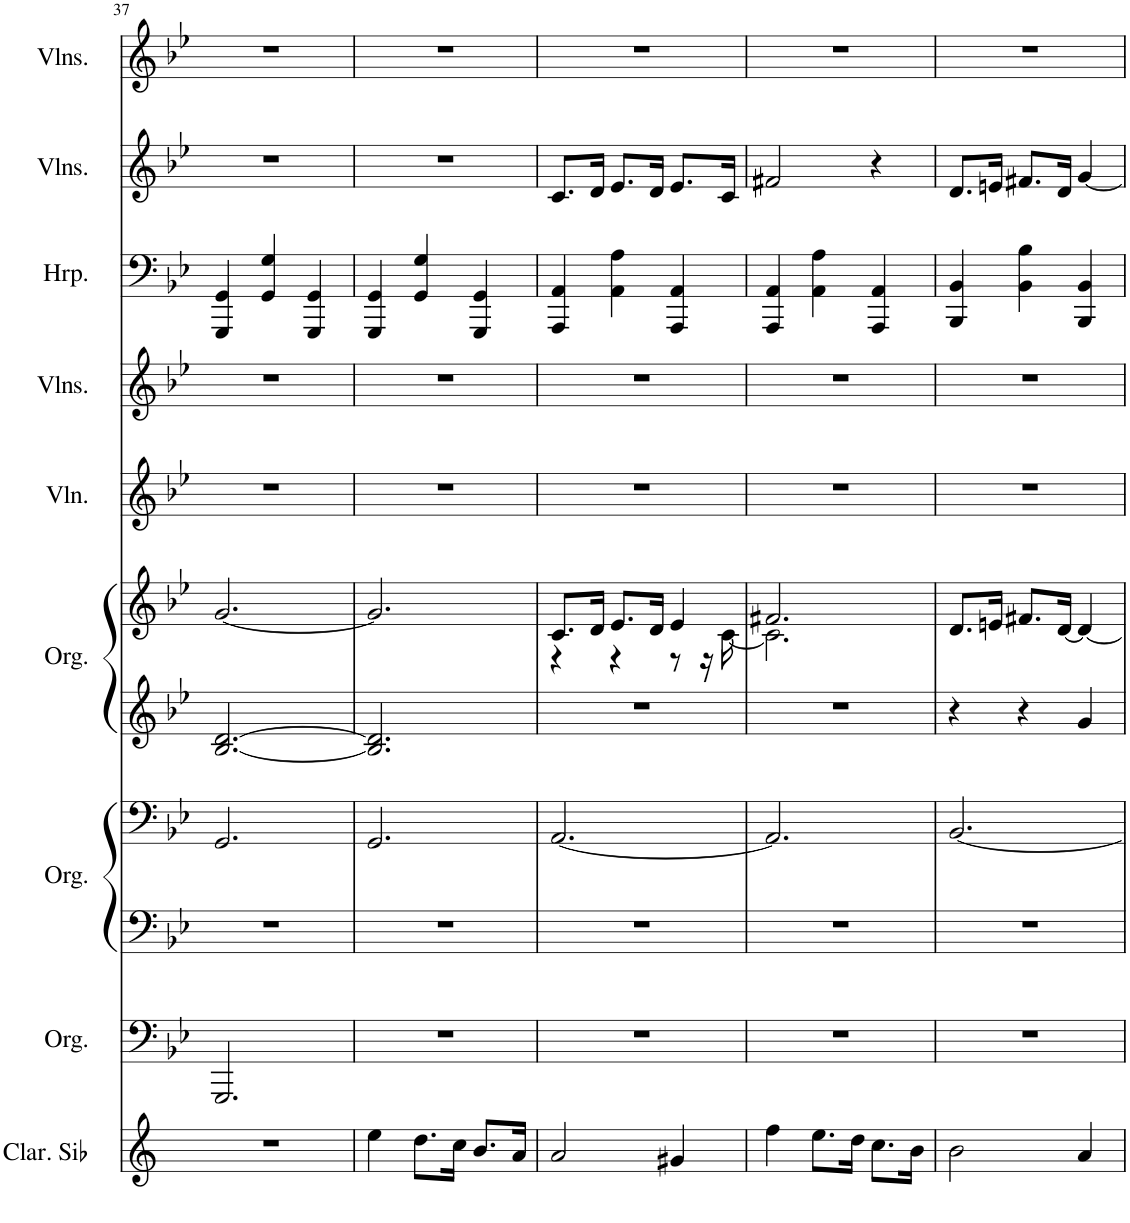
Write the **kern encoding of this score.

**kern	**kern	**kern	**kern	**kern	**kern	**kern	**kern	**kern	**kern	**kern
*part9	*part8	*part7	*part7	*part6	*part6	*part5	*part4	*part3	*part2	*part1
*staff11	*staff10	*staff9	*staff8	*staff7	*staff6	*staff5	*staff4	*staff3	*staff2	*staff1
*I"Clarinette en Sib	*I"Orgue, ChurchOrgan	*I"Orgue, ChurchOrgan	*	*I"Orgue, ChurchOrgan	*	*I"Violon,  Solo Violin	*I"Violons, StrEnsmbl 2	*I"Harpe, Pizz Strings	*I"Violons, StrEnsmbl 2	*I"Violons, StrEnsmbl 1
*I'Clar. Sib	*I'Org.	*I'Org.	*	*I'Org.	*	*I'Vln.	*I'Vlns.	*I'Hrp.	*I'Vlns.	*I'Vlns.
!!LO:PB:g=z
*clefG2	*clefF4	*clefF4	*clefF4	*clefG2	*clefG2	*clefG2	*clefG2	*clefF4	*clefG2	*clefG2
*Trd1c2	*	*	*	*	*	*	*	*	*	*
*k[]	*k[b-e-]	*k[b-e-]	*k[b-e-]	*k[b-e-]	*k[b-e-]	*k[b-e-]	*k[b-e-]	*k[b-e-]	*k[b-e-]	*k[b-e-]
*M3/4	*M3/4	*M3/4	*M3/4	*M3/4	*M3/4	*M3/4	*M3/4	*M3/4	*M3/4	*M3/4
=37	=37	=37	=37	=37	=37	=37	=37	=37	=37	=37
2.r	2.GGG/	2.r	2.GG/	[2.B-/ [2.d/	[2.g/	2.r	2.r	4GGG/ 4GG/	2.r	2.r
.	.	.	.	.	.	.	.	4GG/ 4G/	.	.
.	.	.	.	.	.	.	.	4GGG/ 4GG/	.	.
=38	=38	=38	=38	=38	=38	=38	=38	=38	=38	=38
4ee\	2.r	2.r	2.GG/	2.B-/] 2.d/]	2.g/]	2.r	2.r	4GGG/ 4GG/	2.r	2.r
8.dd\L	.	.	.	.	.	.	.	4GG/ 4G/	.	.
16cc\Jk	.	.	.	.	.	.	.	.	.	.
8.b/L	.	.	.	.	.	.	.	4GGG/ 4GG/	.	.
16a/Jk	.	.	.	.	.	.	.	.	.	.
=39	=39	=39	=39	=39	=39	=39	=39	=39	=39	=39
*	*	*	*	*	*^	*	*	*	*	*
2a/	2.r	2.r	[2.AA/	2.r	8.c/L	4r	2.r	2.r	4AAA/ 4AA/	8.c/L	2.r
.	.	.	.	.	16d/Jk	.	.	.	.	16d/Jk	.
.	.	.	.	.	8.e-/L	4r	.	.	4AA\ 4A\	8.e-/L	.
.	.	.	.	.	16d/Jk	.	.	.	.	16d/Jk	.
4g#X/	.	.	.	.	4e-/	8r	.	.	4AAA/ 4AA/	8.e-/L	.
.	.	.	.	.	.	16r	.	.	.	.	.
.	.	.	.	.	.	[16c\	.	.	.	16c/Jk	.
=40	=40	=40	=40	=40	=40	=40	=40	=40	=40	=40	=40
4ff\	2.r	2.r	2.AA/]	2.r	2.f#X/	2.c\]	2.r	2.r	4AAA/ 4AA/	2f#X/	2.r
8.ee\L	.	.	.	.	.	.	.	.	4AA\ 4A\	.	.
16dd\Jk	.	.	.	.	.	.	.	.	.	.	.
8.cc\L	.	.	.	.	.	.	.	.	4AAA/ 4AA/	4r	.
16b\Jk	.	.	.	.	.	.	.	.	.	.	.
*	*	*	*	*	*v	*v	*	*	*	*	*
=41	=41	=41	=41	=41	=41	=41	=41	=41	=41	=41
2b\	2.r	2.r	[2.BB-/	4r	8.d/L	2.r	2.r	4BBB-/ 4BB-/	8.d/L	2.r
.	.	.	.	.	16en/Jk	.	.	.	16en/Jk	.
.	.	.	.	4r	8.f#X/L	.	.	4BB-\ 4B-\	8.f#X/L	.
.	.	.	.	.	[16d/Jk	.	.	.	16d/Jk	.
4a/	.	.	.	4g/	4d/_	.	.	4BBB-/ 4BB-/	[4g/	.
=	=	=	=	=	=	=	=	=	=	=
*-	*-	*-	*-	*-	*-	*-	*-	*-	*-	*-
